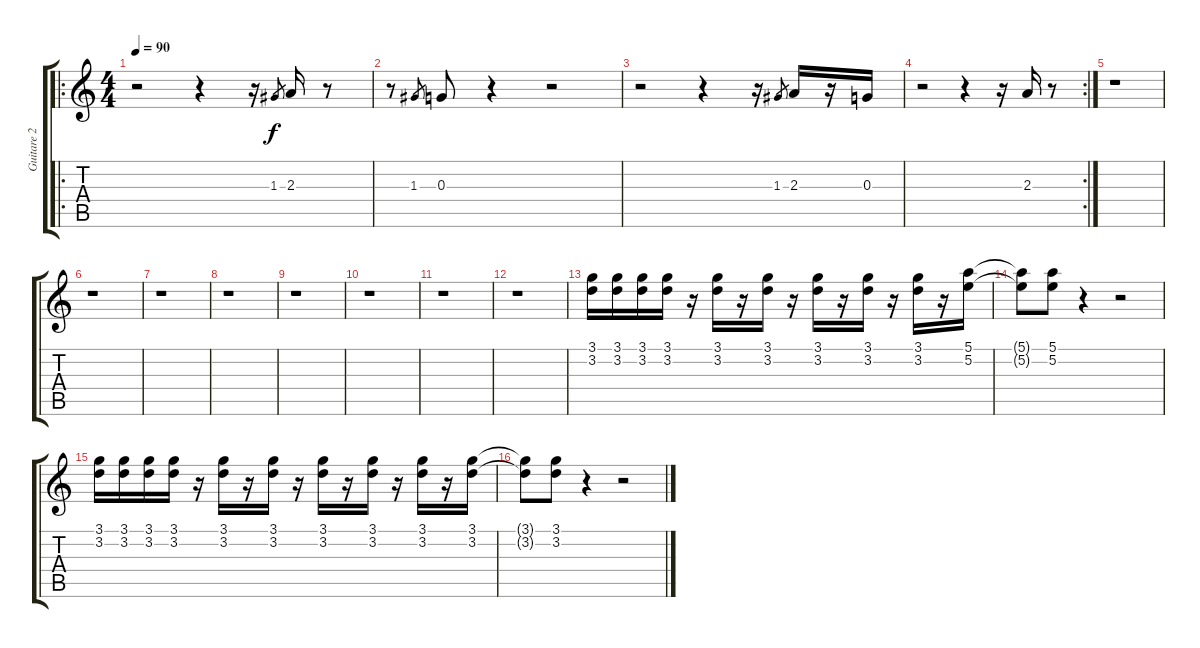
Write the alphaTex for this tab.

\track ("Guitare 2" "Guitare 2") {instrument distortionguitar}
\staff {score tabs}
\tuning (E4 B3 G3 D3 A2 E2) {hide}
\ro
\ts (4 4)
\tempo 90
\clef g2
\ks c
r.2{dy f instrument synthbrass1} r.4 r.16 1.3.8{gr} 2.3.16 r.8 |
r.8 1.3.8{gr} 0.3.8 r.4 r.2 |
r.2 r.4 r.16 1.3.8{gr} 2.3.16 r.16 0.3.16 |
\rc 2
r.2 r.4 r.16 2.3.16 r.8 |
r.1 |
r.1 |
r.1 |
r.1 |
r.1 |
r.1 |
r.1 |
r.1 |
(3.1 3.2).16{instrument synthbrass1} (3.1 3.2).16 (3.1 3.2).16 (3.1 3.2).16 r.16 (3.1 3.2).16 r.16 (3.1 3.2).16 r.16 (3.1 3.2).16 r.16 (3.1 3.2).16 r.16 (3.1 3.2).16 r.16 (5.1 5.2).16 |
(5.1{t} 5.2{t}).8 (5.1 5.2).8 r.4 r.2 |
(3.1 3.2).16 (3.1 3.2).16 (3.1 3.2).16 (3.1 3.2).16 r.16 (3.1 3.2).16 r.16 (3.1 3.2).16 r.16 (3.1 3.2).16 r.16 (3.1 3.2).16 r.16 (3.1 3.2).16 r.16 (3.1 3.2).16 |
(3.1{t} 3.2{t}).8 (3.1 3.2).8 r.4 r.2
